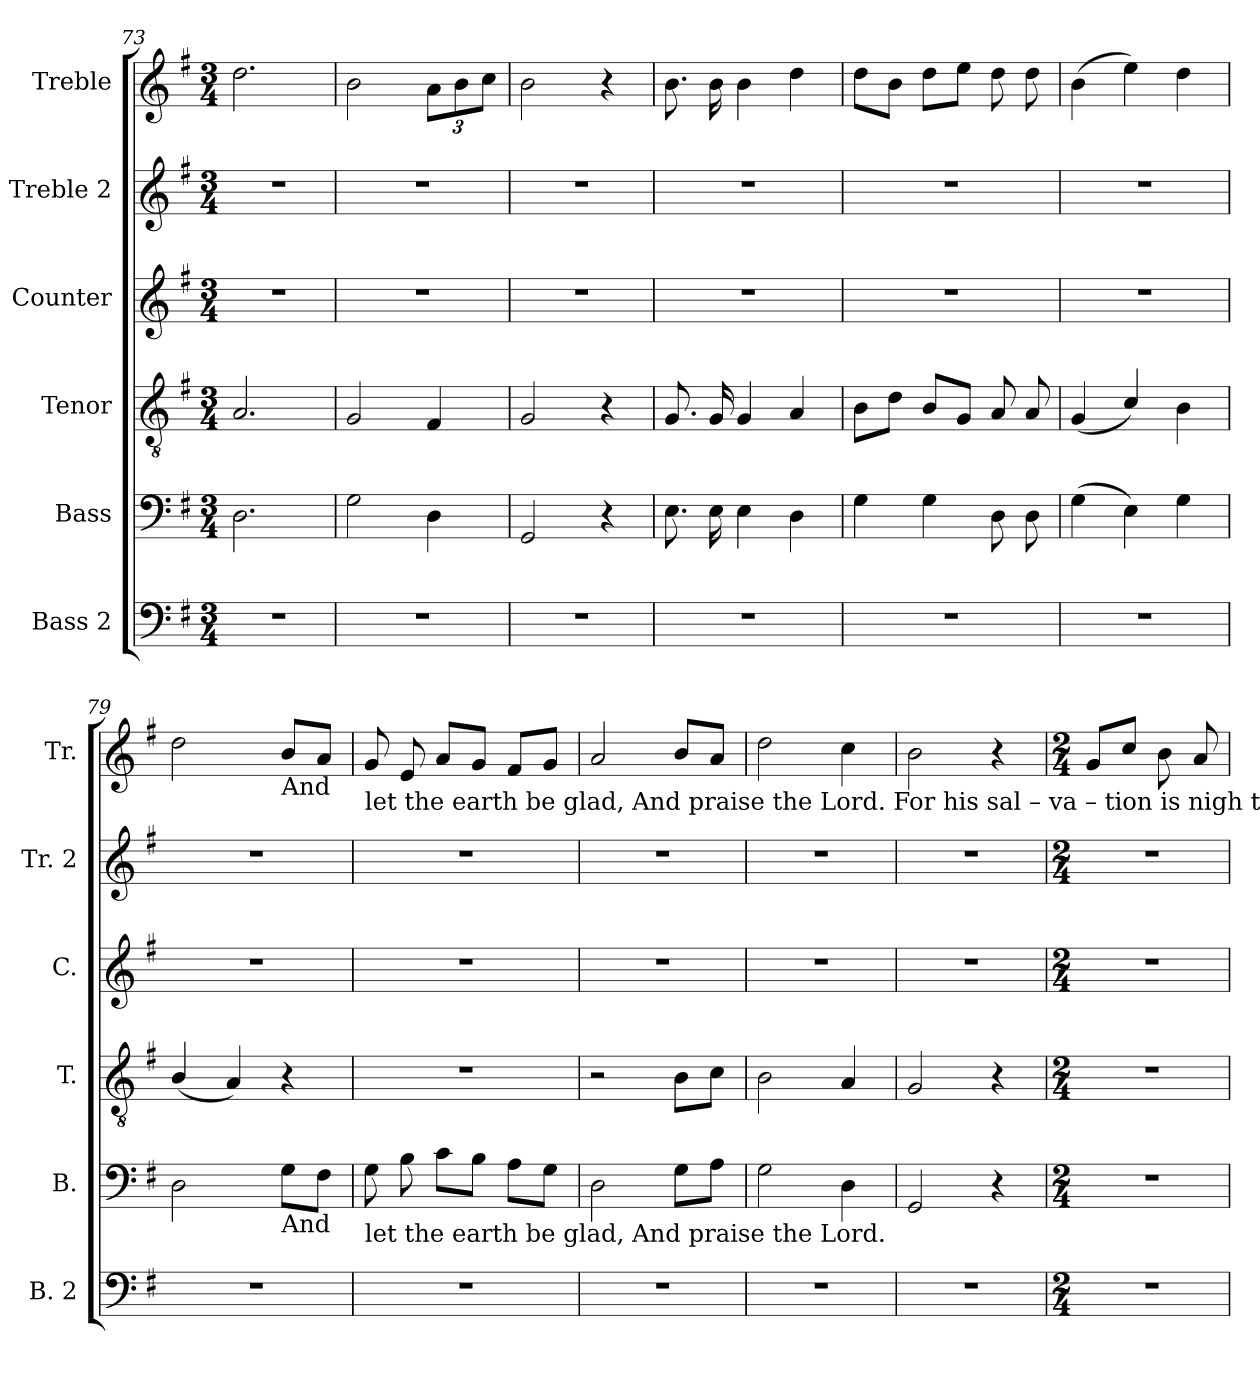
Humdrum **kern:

**kern	**kern	**kern	**kern	**kern	**kern
*part6	*part5	*part4	*part3	*part2	*part1
*staff6	*staff5	*staff4	*staff3	*staff2	*staff1
*I"Bass 2	*I"Bass	*I"Tenor	*I"Counter	*I"Treble 2	*I"Treble
*I'B. 2	*I'B.	*I'T.	*I'C.	*I'Tr. 2	*I'Tr.
*clefF4	*clefF4	*clefGv2	*clefG2	*clefG2	*clefG2
*k[f#]	*k[f#]	*k[f#]	*k[f#]	*k[f#]	*k[f#]
*M3/4	*M3/4	*M3/4	*M3/4	*M3/4	*M3/4
=73	=73	=73	=73	=73	=73
2.r	2.D\	2.A/	2.r	2.r	2.dd\
=74	=74	=74	=74	=74	=74
2.r	2G\	2G/	2.r	2.r	2b\
*	*	*	*	*	*Xbrackettup
.	4D\	4F#/	.	.	12a\L
.	.	.	.	.	12b\
.	.	.	.	.	12cc\J
=75	=75	=75	=75	=75	=75
2.r	2GG/	2G/	2.r	2.r	2b\
.	4r	4r	.	.	4r
=76	=76	=76	=76	=76	=76
2.r	8.E\	8.G/	2.r	2.r	8.b\
.	16E\	16G/	.	.	16b\
.	4E\	4G/	.	.	4b\
.	4D\	4A/	.	.	4dd\
=77	=77	=77	=77	=77	=77
2.r	4G\	8B\L	2.r	2.r	8dd\L
.	.	8d\J	.	.	8b\J
.	4G\	8B/L	.	.	8dd\L
.	.	8G/J	.	.	8ee\J
.	8D\	8A/	.	.	8dd\
.	8D\	8A/	.	.	8dd\
=78	=78	=78	=78	=78	=78
2.r	(4G\	(4G/	2.r	2.r	(4b\
.	4E\)	4c/)	.	.	4ee\)
.	4G\	4B\	.	.	4dd\
=79	=79	=79	=79	=79	=79
2.r	2D\	(4B/	2.r	2.r	2dd\
.	.	4A/)	.	.	.
!	!	!	!	!	!LO:TX:b:t=And
!	!LO:TX:b:t=And	!	!	!	!
.	8G\L	4r	.	.	8b/L
.	8F#\J	.	.	.	8a/J
!!LO:LB:g=z
=80	=80	=80	=80	=80	=80
!	!	!	!	!	!LO:TX:b:t=let  the earth   be        glad,    And   praise the Lord.               For    his  sal – va  –  tion is        nigh    to          them   that  fear     his
!	!LO:TX:b:t=let  the earth   be        glad,    And   praise the Lord.	!	!	!	!
2.r	8G\	2.r	2.r	2.r	8g/
.	8B\	.	.	.	8e/
.	8c\L	.	.	.	8a/L
.	8B\J	.	.	.	8g/J
.	8A\L	.	.	.	8f#/L
.	8G\J	.	.	.	8g/J
=81	=81	=81	=81	=81	=81
2.r	2D\	2r	2.r	2.r	2a/
.	8G\L	8B\L	.	.	8b/L
.	8A\J	8c\J	.	.	8a/J
=82	=82	=82	=82	=82	=82
2.r	2G\	2B\	2.r	2.r	2dd\
.	4D\	4A/	.	.	4cc\
=83	=83	=83	=83	=83	=83
2.r	2GG/	2G/	2.r	2.r	2b\
.	4r	4r	.	.	4r
=84	=84	=84	=84	=84	=84
*M2/4	*M2/4	*M2/4	*M2/4	*M2/4	*M2/4
2r	2r	2r	2r	2r	8g/L
.	.	.	.	.	8cc/J
.	.	.	.	.	8b\
.	.	.	.	.	8a/
=	=	=	=	=	=
*-	*-	*-	*-	*-	*-
